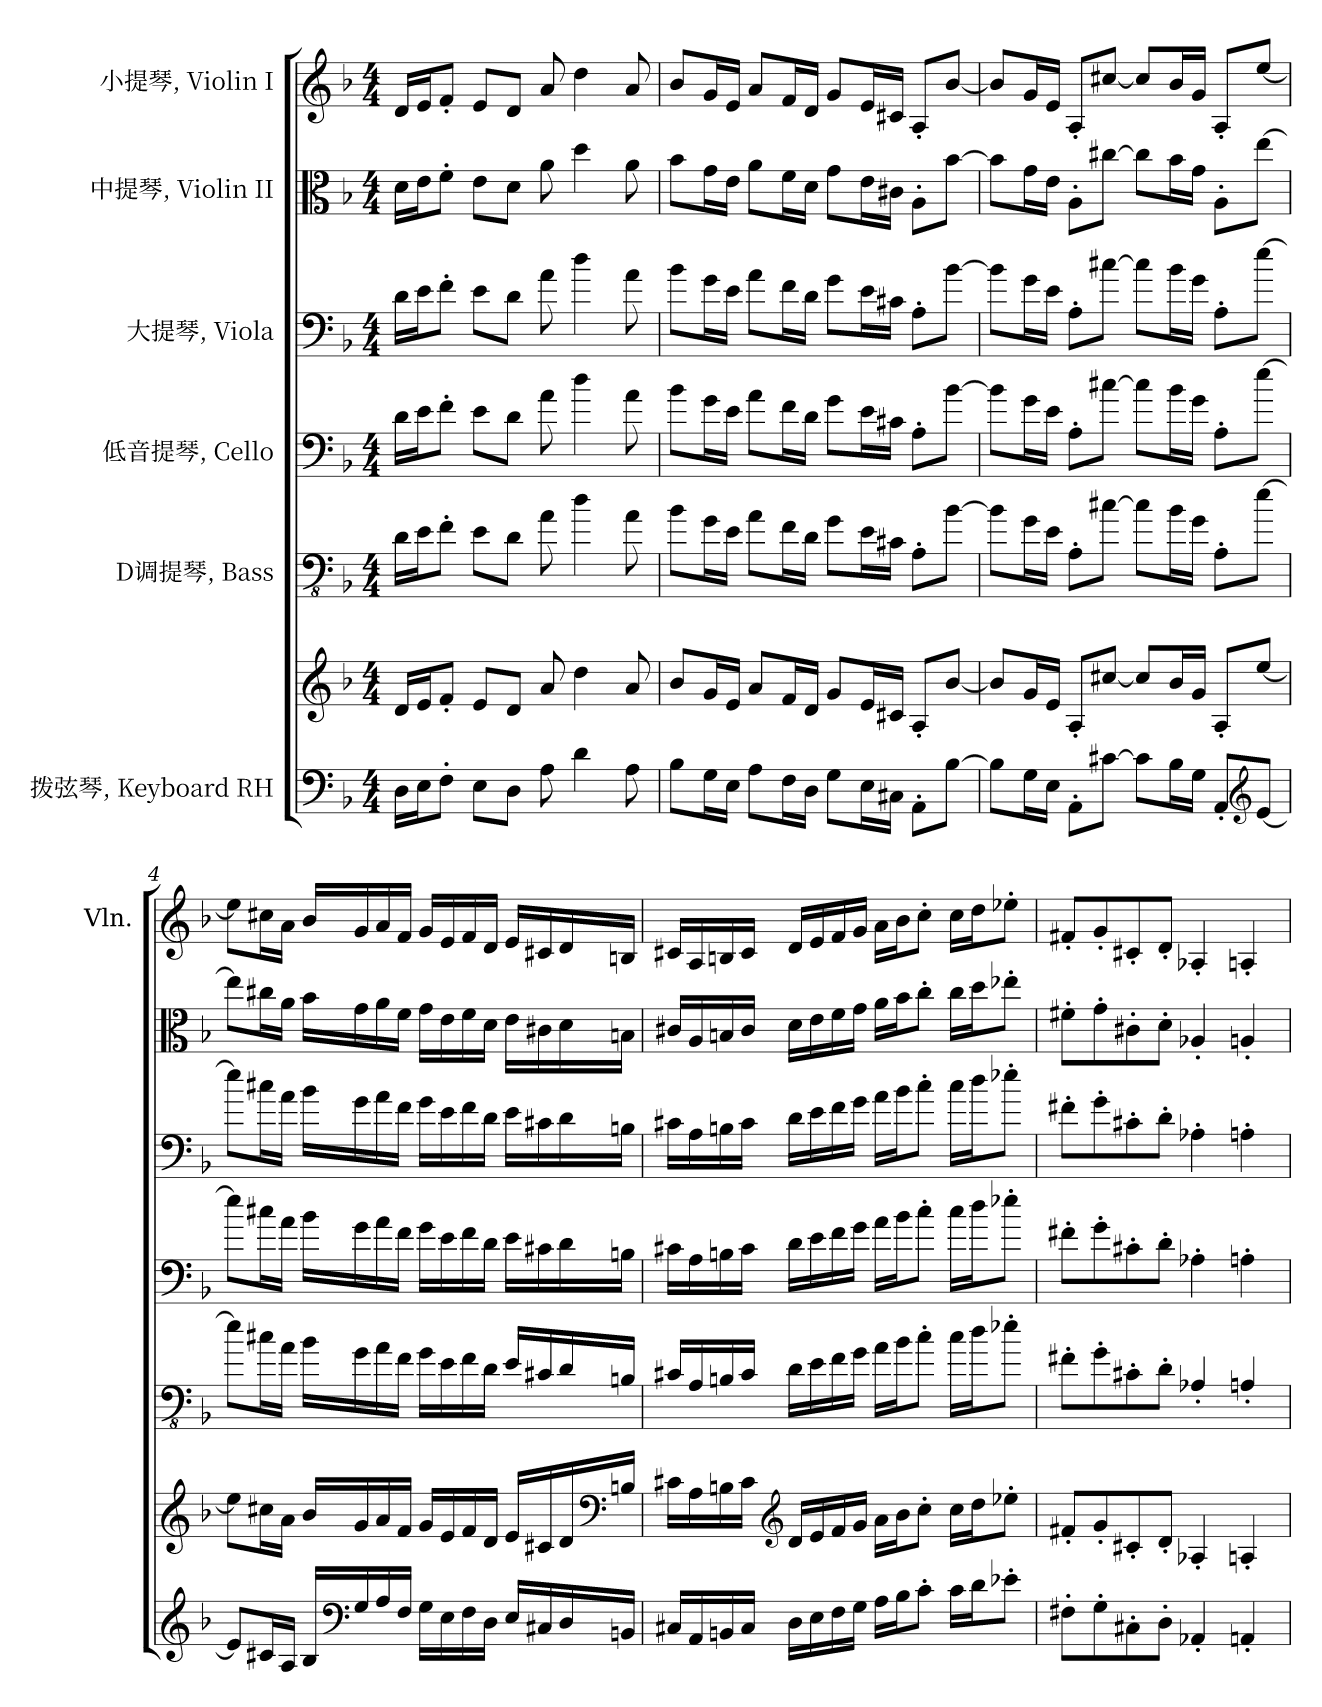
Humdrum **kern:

**kern	**kern	**kern	**kern	**kern	**kern	**kern
*part6	*part6	*part5	*part4	*part3	*part2	*part1
*staff7	*staff6	*staff5	*staff4	*staff3	*staff2	*staff1
*I"拨弦琴, Keyboard RH	*	*I"D调提琴, Bass	*I"低音提琴, Cello	*I"大提琴, Viola	*I"中提琴, Violin II	*I"小提琴, Violin I
*	*	*	*	*	*	*I'Vln.
*clefF4	*clefG2	*clefFv4	*clefF4	*clefF4	*clefC3	*clefG2
*	*	*ITrd7c12	*ITrd7c12	*	*	*
*k[b-]	*k[b-]	*k[b-]	*k[b-]	*k[b-]	*k[b-]	*k[b-]
*M4/4	*M4/4	*M4/4	*M4/4	*M4/4	*M4/4	*M4/4
*MM104	*MM104	*MM104	*MM104	*MM104	*MM104	*MM104
=1	=1	=1	=1	=1	=1	=1
16D\LL	16d/LL	16DD\LL	16D\LL	16d\LL	16d\LL	16d/LL
16E\J	16e/J	16EE\J	16E\J	16e\J	16e\J	16e/J
8F'\J	8f'/J	8FF'\J	8F'\J	8f'\J	8f'\J	8f'/J
8E\L	8e/L	8EE\L	8E\L	8e\L	8e\L	8e/L
8D\J	8d/J	8DD\J	8D\J	8d\J	8d\J	8d/J
8A\	8a/	8AA\	8A\	8a\	8a\	8a/
4d\	4dd\	4D\	4d\	4dd\	4dd\	4dd\
8A\	8a/	8AA\	8A\	8a\	8a\	8a/
=2	=2	=2	=2	=2	=2	=2
8B-\L	8b-/L	8BB-\L	8B-\L	8b-\L	8b-\L	8b-/L
16G\L	16g/L	16GG\L	16G\L	16g\L	16g\L	16g/L
16E\JJ	16e/JJ	16EE\JJ	16E\JJ	16e\JJ	16e\JJ	16e/JJ
8A\L	8a/L	8AA\L	8A\L	8a\L	8a\L	8a/L
16F\L	16f/L	16FF\L	16F\L	16f\L	16f\L	16f/L
16D\JJ	16d/JJ	16DD\JJ	16D\JJ	16d\JJ	16d\JJ	16d/JJ
8G\L	8g/L	8GG\L	8G\L	8g\L	8g\L	8g/L
16E\L	16e/L	16EE\L	16E\L	16e\L	16e\L	16e/L
16C#X\JJ	16c#X/JJ	16CC#X\JJ	16C#X\JJ	16c#X\JJ	16c#X\JJ	16c#X/JJ
8AA'\L	8A'/L	8AAA'\L	8AA'\L	8A'\L	8A'\L	8A'/L
[8B-\J	[8b-/J	[8BB-\J	[8B-\J	[8b-\J	[8b-\J	[8b-/J
!!LO:PB:g=z
=3	=3	=3	=3	=3	=3	=3
8B-\L]	8b-/L]	8BB-\L]	8B-\L]	8b-\L]	8b-\L]	8b-/L]
16G\L	16g/L	16GG\L	16G\L	16g\L	16g\L	16g/L
16E\JJ	16e/JJ	16EE\JJ	16E\JJ	16e\JJ	16e\JJ	16e/JJ
8AA'\L	8A'/L	8AAA'\L	8AA'\L	8A'\L	8A'\L	8A'/L
[8c#X\J	[8cc#X/J	[8C#X\J	[8c#X\J	[8cc#X\J	[8cc#X\J	[8cc#X/J
8c#\L]	8cc#/L]	8C#\L]	8c#\L]	8cc#\L]	8cc#\L]	8cc#/L]
16B-\L	16b-/L	16BB-\L	16B-\L	16b-\L	16b-\L	16b-/L
16G\JJ	16g/JJ	16GG\JJ	16G\JJ	16g\JJ	16g\JJ	16g/JJ
8AA'/L	8A'/L	8AAA'\L	8AA'\L	8A'\L	8A'\L	8A'/L
*clefG2	*	*	*	*	*	*
[8e/J	[8ee/J	[8E\J	[8e\J	[8ee\J	[8ee\J	[8ee/J
=4	=4	=4	=4	=4	=4	=4
8e/L]	8ee\L]	8E\L]	8e\L]	8ee\L]	8ee\L]	8ee\L]
16c#X/L	16cc#X\L	16C#X\L	16c#X\L	16cc#X\L	16cc#X\L	16cc#X\L
16A/JJ	16a\JJ	16AA\JJ	16A\JJ	16a\JJ	16a\JJ	16a\JJ
16B-/LL	16b-/LL	16BB-\LL	16B-\LL	16b-\LL	16b-\LL	16b-/LL
*clefF4	*	*	*	*	*	*
16G/	16g/	16GG\	16G\	16g\	16g\	16g/
16A/	16a/	16AA\	16A\	16a\	16a\	16a/
16F/JJ	16f/JJ	16FF\JJ	16F\JJ	16f\JJ	16f\JJ	16f/JJ
16G\LL	16g/LL	16GG\LL	16G\LL	16g\LL	16g\LL	16g/LL
16E\	16e/	16EE\	16E\	16e\	16e\	16e/
16F\	16f/	16FF\	16F\	16f\	16f\	16f/
16D\JJ	16d/JJ	16DD\JJ	16D\JJ	16d\JJ	16d\JJ	16d/JJ
16E/LL	16e/LL	16EE/LL	16E\LL	16e\LL	16e\LL	16e/LL
16C#X/	16c#X/	16CC#X/	16C#X\	16c#X\	16c#X\	16c#X/
16D/	16d/	16DD/	16D\	16d\	16d\	16d/
*	*clefF4	*	*	*	*	*
16BBn/JJ	16Bn/JJ	16BBBn/JJ	16BBn\JJ	16Bn\JJ	16Bn\JJ	16Bn/JJ
!!LO:PB:g=z
=5	=5	=5	=5	=5	=5	=5
16C#X/LL	16c#X\LL	16CC#X/LL	16C#X\LL	16c#X\LL	16c#X/LL	16c#X/LL
16AA/	16A\	16AAA/	16AA\	16A\	16A/	16A/
16BBn/	16Bn\	16BBBn/	16BBn\	16Bn\	16Bn/	16Bn/
16C#/JJ	16c#\JJ	16CC#/JJ	16C#\JJ	16c#\JJ	16c#/JJ	16c#/JJ
*	*clefG2	*	*	*	*	*
16D\LL	16d/LL	16DD\LL	16D\LL	16d\LL	16d\LL	16d/LL
16E\	16e/	16EE\	16E\	16e\	16e\	16e/
16F\	16f/	16FF\	16F\	16f\	16f\	16f/
16G\JJ	16g/JJ	16GG\JJ	16G\JJ	16g\JJ	16g\JJ	16g/JJ
16A\LL	16a\LL	16AA\LL	16A\LL	16a\LL	16a\LL	16a\LL
16B-\J	16b-\J	16BB-\J	16B-\J	16b-\J	16b-\J	16b-\J
8c'\J	8cc'\J	8C'\J	8c'\J	8cc'\J	8cc'\J	8cc'\J
16c\LL	16cc\LL	16C\LL	16c\LL	16cc\LL	16cc\LL	16cc\LL
16d\J	16dd\J	16D\J	16d\J	16dd\J	16dd\J	16dd\J
8e-X'\J	8ee-X'\J	8E-X'\J	8e-X'\J	8ee-X'\J	8ee-X'\J	8ee-X'\J
=6	=6	=6	=6	=6	=6	=6
8F#X'\L	8f#X'/L	8FF#X'\L	8F#X'\L	8f#X'\L	8f#X'\L	8f#X'/L
8G'\	8g'/	8GG'\	8G'\	8g'\	8g'\	8g'/
8C#X'\	8c#X'/	8CC#X'\	8C#X'\	8c#X'\	8c#X'\	8c#X'/
8D'\J	8d'/J	8DD'\J	8D'\J	8d'\J	8d'\J	8d'/J
4AA-X'/	4A-X'/	4AAA-X'/	4AA-X'\	4A-X'\	4A-X'/	4A-X'/
4AAn'/	4An'/	4AAAn'/	4AAn'\	4An'\	4An'/	4An'/
=	=	=	=	=	=	=
*-	*-	*-	*-	*-	*-	*-
